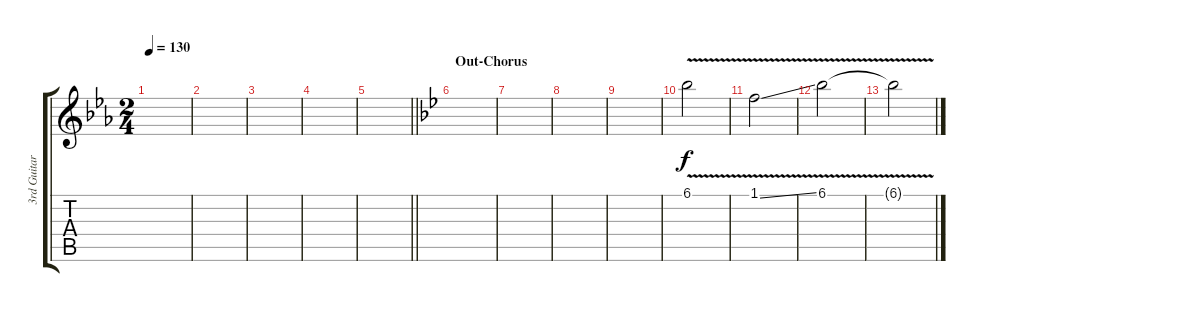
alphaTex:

\track ("3rd Guitar" "3rd Guitar") {instrument distortionguitar}
\staff {score tabs}
\tuning (E4 B3 G3 D3 A2 E2) {hide}
\ts (2 4)
\tempo 130
\clef g2
\ks cminor
|
|
|
|
\barLineRight lightlight
|
\section ("" "Out-Chorus")
\ks gminor
|
|
|
|
6.1{v}.2 |
1.1{v ss}.2 |
6.1{v}.2 |
6.1{t}.2
